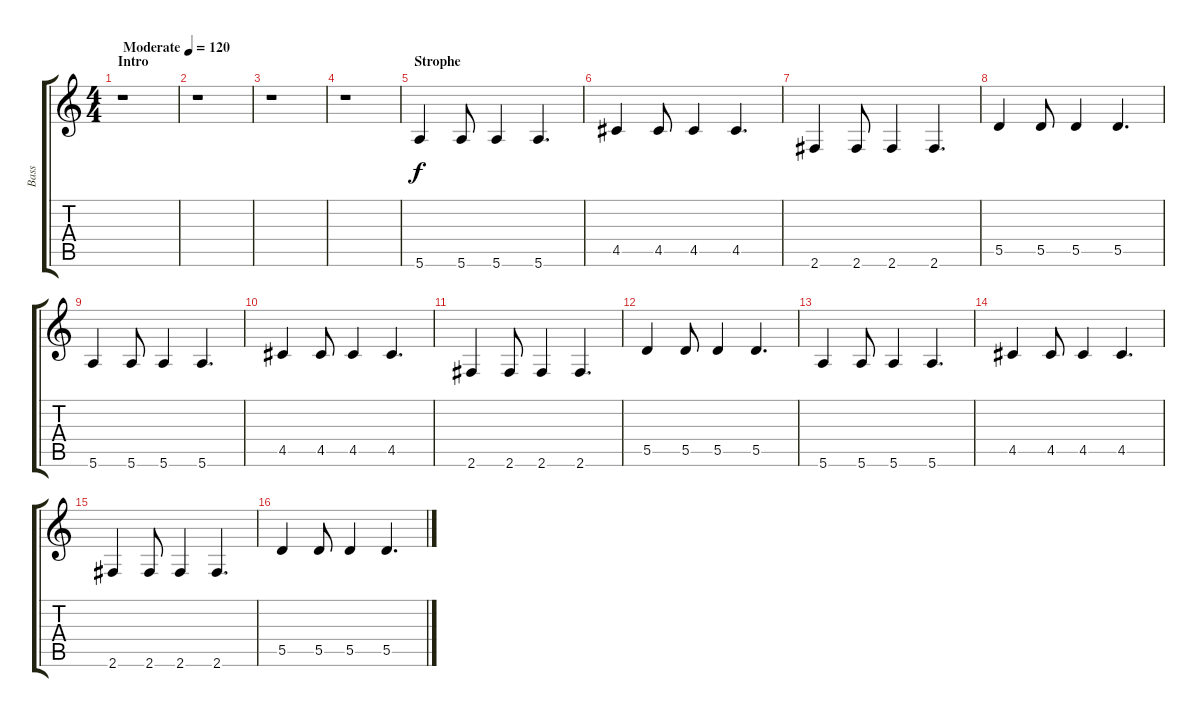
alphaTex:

\track ("Bass" "Bass") {instrument electricbassfinger}
\staff {score tabs}
\tuning (E4 B3 G3 D3 A2 E2) {hide}
\ts (4 4)
\section ("" "Intro")
\tempo (120 "Moderate")
\clef g2
\ks c
r.1{dy f instrument electricbassfinger} |
r.1 |
r.1 |
r.1 |
\section ("" "Strophe")
5.6.4 5.6.8 5.6.4 5.6.4{d} |
4.5.4 4.5.8 4.5.4 4.5.4{d} |
2.6.4 2.6.8 2.6.4 2.6.4{d} |
5.5.4 5.5.8 5.5.4 5.5.4{d} |
5.6.4 5.6.8 5.6.4 5.6.4{d} |
4.5.4 4.5.8 4.5.4 4.5.4{d} |
2.6.4 2.6.8 2.6.4 2.6.4{d} |
5.5.4 5.5.8 5.5.4 5.5.4{d} |
5.6.4 5.6.8 5.6.4 5.6.4{d} |
4.5.4 4.5.8 4.5.4 4.5.4{d} |
2.6.4 2.6.8 2.6.4 2.6.4{d} |
5.5.4 5.5.8 5.5.4 5.5.4{d}
